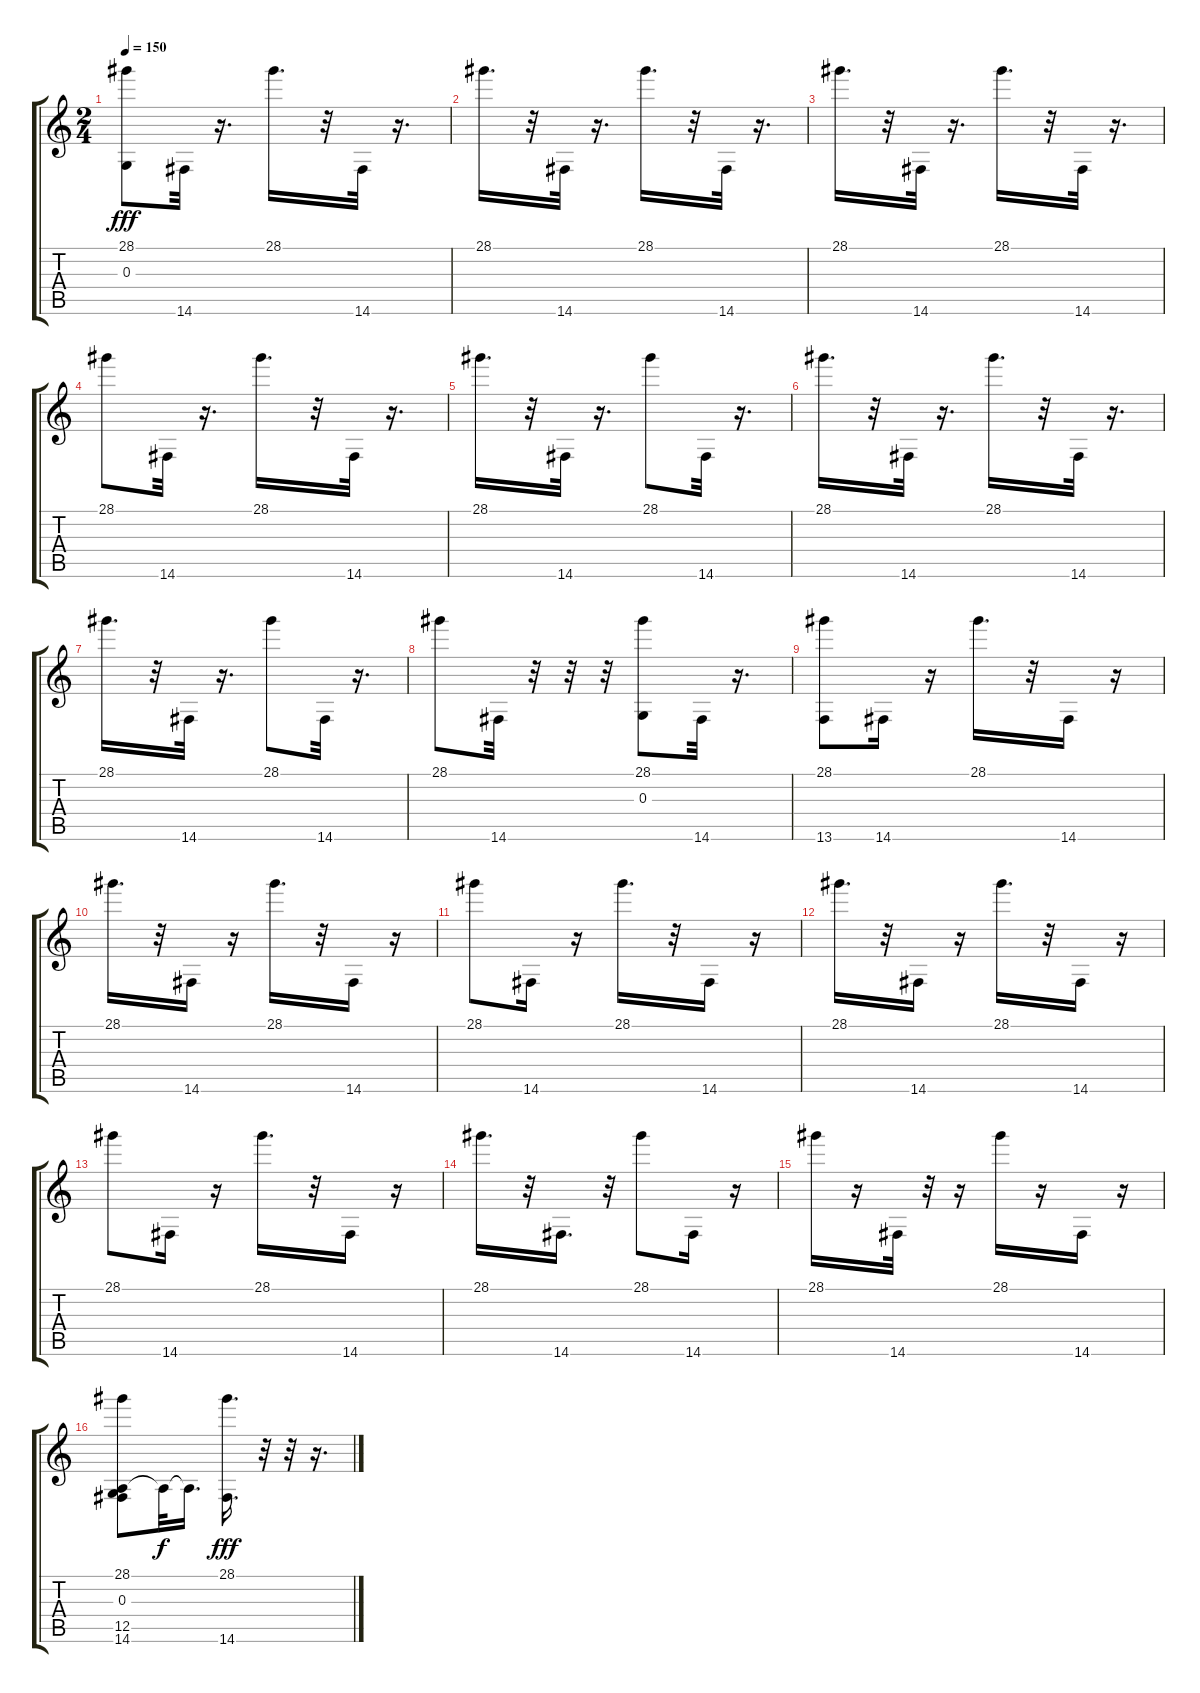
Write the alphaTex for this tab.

\track "" {instrument acousticgrandpiano}
\staff {score tabs}
\tuning (E4 B3 G3 D3 A2 E2) {hide}
\ts (2 4)
\tempo 150
\clef g2
\ks c
(28.1 0.3).8{dy fff} 14.6.32 r.16{d} 28.1.16{d} r.32 14.6.32 r.16{d} |
28.1.16{d} r.32 14.6.32 r.16{d} 28.1.16{d} r.32 14.6.32 r.16{d} |
28.1.16{d} r.32 14.6.32 r.16{d} 28.1.16{d} r.32 14.6.32 r.16{d} |
28.1.8 14.6.32 r.16{d} 28.1.16{d} r.32 14.6.32 r.16{d} |
28.1.16{d} r.32 14.6.32 r.16{d} 28.1.8 14.6.32 r.16{d} |
28.1.16{d} r.32 14.6.32 r.16{d} 28.1.16{d} r.32 14.6.32 r.16{d} |
28.1.16{d} r.32 14.6.32 r.16{d} 28.1.8 14.6.32 r.16{d} |
28.1.8 14.6.32 r.32 r.32 r.32 (28.1 0.3).8 14.6.32 r.16{d} |
(28.1 13.6).8 14.6.16 r.16 28.1.16{d} r.32 14.6.16 r.16 |
28.1.16{d} r.32 14.6.16 r.16 28.1.16{d} r.32 14.6.16 r.16 |
28.1.8 14.6.16 r.16 28.1.16{d} r.32 14.6.16 r.16 |
28.1.16{d} r.32 14.6.16 r.16 28.1.16{d} r.32 14.6.16 r.16 |
28.1.8 14.6.16 r.16 28.1.16{d} r.32 14.6.16 r.16 |
28.1.16{d} r.32 14.6.16{d} r.32 28.1.8 14.6.16 r.16 |
28.1.16 r.16 14.6.32 r.32 r.16 28.1.16 r.16 14.6.16 r.16 |
(28.1 0.3 12.5 14.6).8 12.5{t}.32{dy f} 12.5{t}.16{d} (28.1 14.6).16{d dy fff} r.32 r.32 r.16{d}
